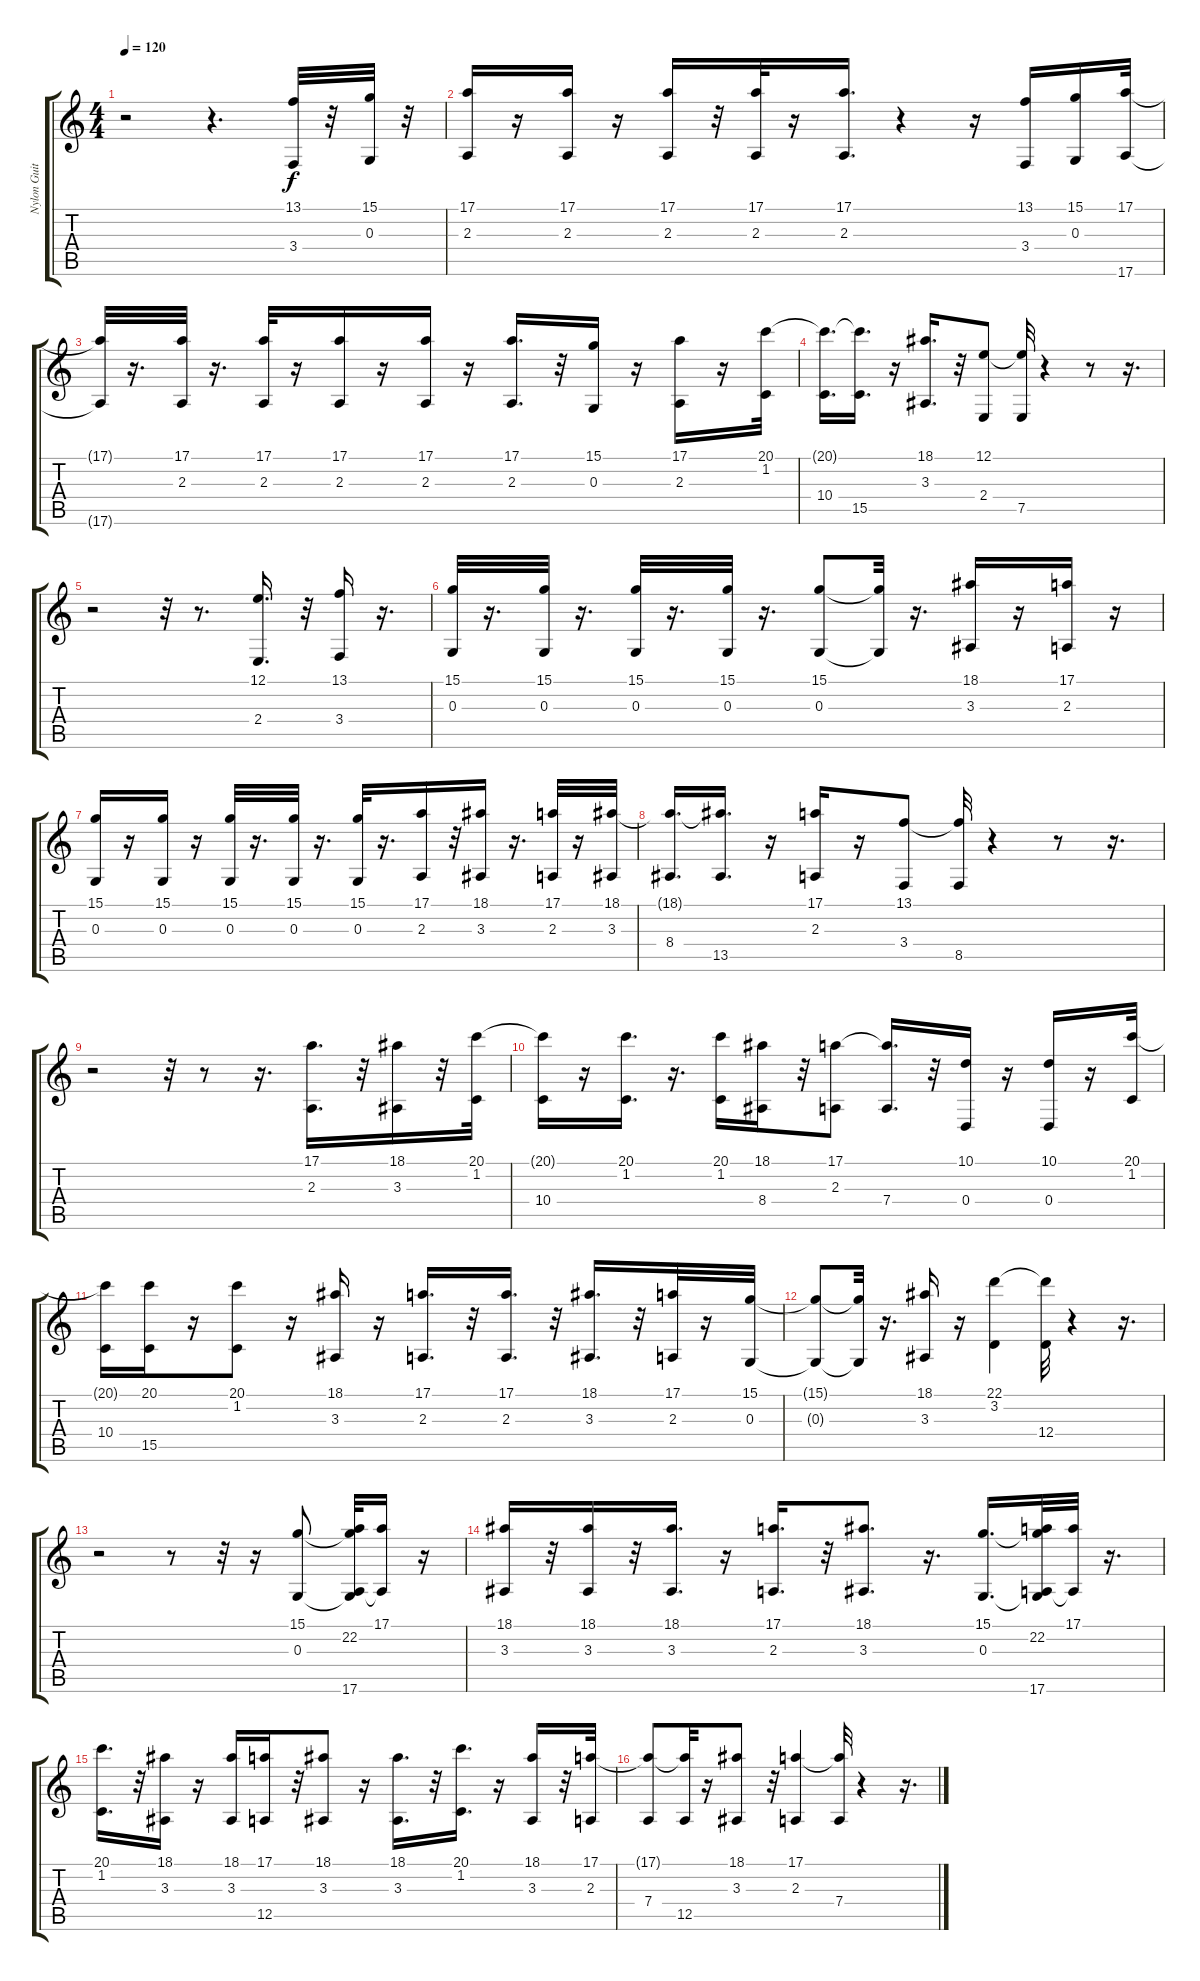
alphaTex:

\track ("Nylon Guitar" "Nylon Guit") {instrument brasssection}
\staff {score tabs}
\tuning (E4 B3 G3 D3 A2 E2) {hide}
\ts (4 4)
\tempo 120
\clef g2
\ks c
r.2{dy f} r.4{d} (13.1 3.4).32 r.32 (15.1 0.3).32 r.32 |
(17.1 2.3).16 r.16 (17.1 2.3).16 r.16 (17.1 2.3).16 r.32 (17.1 2.3).32 r.16 (17.1 2.3).16{d} r.4 r.16 (13.1 3.4).16 (15.1 0.3).16 (17.1 17.6).32 |
(17.1{t} 17.6{t}).32 r.16{d} (17.1 2.3).32 r.16{d} (17.1 2.3).32 r.16 (17.1 2.3).16 r.16 (17.1 2.3).16 r.16 (17.1 2.3).16{d} r.32 (15.1 0.3).16 r.16 (17.1 2.3).16 r.16 (20.1 1.2).32 |
(20.1{t} 10.4).16{d} (20.1{t} 15.5).16{d} r.16 (18.1 3.3).16{d} r.32 (12.1 2.4).8 (12.1{t} 7.5).32 r.4 r.8 r.16{d} |
r.2 r.32 r.8{d} (12.1 2.4).16{d} r.32 (13.1 3.4).16 r.16{d} |
(15.1 0.3).32 r.16{d} (15.1 0.3).32 r.16{d} (15.1 0.3).32 r.16{d} (15.1 0.3).32 r.16{d} (15.1 0.3).8 (15.1{t} 0.3{t}).32 r.16{d} (18.1 3.3).16 r.16 (17.1 2.3).16 r.16 |
(15.1 0.3).16 r.16 (15.1 0.3).16 r.16 (15.1 0.3).32 r.16{d} (15.1 0.3).32 r.16{d} (15.1 0.3).32 r.16{d} (17.1 2.3).16 r.32 (18.1 3.3).16 r.16{d} (17.1 2.3).32 r.16 (18.1 3.3).32 |
(18.1{t} 8.4).16{d} (18.1{t} 13.5).16{d} r.16 (17.1 2.3).16 r.16 (13.1 3.4).8 (13.1{t} 8.5).32 r.4 r.8 r.16{d} |
r.2 r.32 r.8 r.16{d} (17.1 2.3).16{d} r.32 (18.1 3.3).16 r.32 (20.1 1.2).32 |
(20.1{t} 10.4).16 r.16 (20.1 1.2).16{d} r.16{d} (20.1 1.2).16 (18.1 8.4).16 r.32 (17.1 2.3).8 (17.1{t} 7.4).16{d} r.32 (10.1 0.4).16 r.16 (10.1 0.4).16 r.16 (20.1 1.2).32 |
(20.1{t} 10.4).16 (20.1 15.5).16 r.16 (20.1 1.2).8 r.16 (18.1 3.3).16 r.16 (17.1 2.3).16{d} r.32 (17.1 2.3).16{d} r.32 (18.1 3.3).16{d} r.32 (17.1 2.3).32 r.16 (15.1 0.3).32 |
(15.1{t} 0.3{t}).8 (15.1{t} 0.3{t}).32 r.16{d} (18.1 3.3).16 r.16 (22.1 3.2).4 (22.1{t} 12.4).32 r.4 r.16{d} |
r.2 r.8 r.32 r.16 (15.1 0.3).8 (15.1{t} 22.2 0.3{t} 17.6).32 (17.1 17.6{t}).16 r.16 |
(18.1 3.3).16 r.32 (18.1 3.3).16 r.32 (18.1 3.3).16{d} r.16 (17.1 2.3).16{d} r.32 (18.1 3.3).8{d} r.16{d} (15.1 0.3).16{d} (15.1{t} 22.2 0.3{t} 17.6).32 (17.1 17.6{t}).32 r.16{d} |
(20.1 1.2).16{d} r.32 (18.1 3.3).16 r.16 (18.1 3.3).16 (17.1 12.5).16 r.32 (18.1 3.3).8 r.16 (18.1 3.3).16{d} r.32 (20.1 1.2).16{d} r.16 (18.1 3.3).16 r.32 (17.1 2.3).32 |
(17.1{t} 7.4).8 (17.1{t} 12.5).32 r.16 (18.1 3.3).8 r.32 (17.1 2.3).4 (17.1{t} 7.4).32 r.4 r.16{d}
